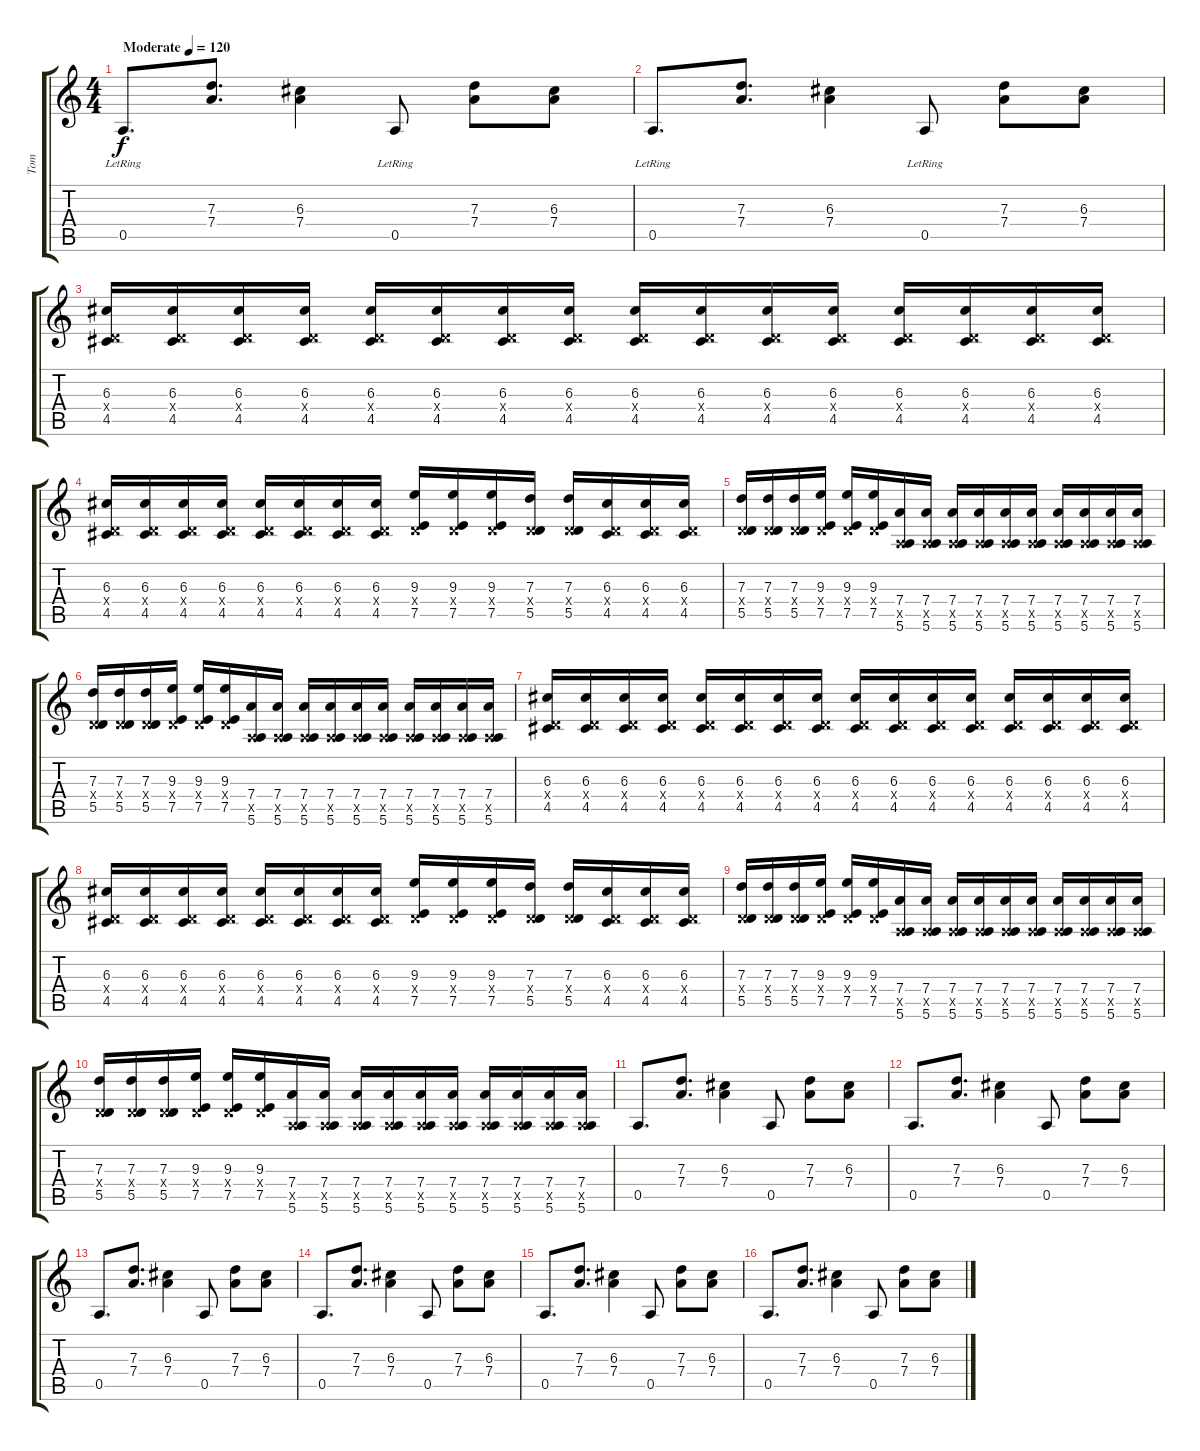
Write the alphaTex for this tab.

\track ("Tom" "Tom") {instrument overdrivenguitar}
\staff {score tabs}
\tuning (E4 B3 G3 D3 A2 E2) {hide}
\ts (4 4)
\tempo (120 "Moderate")
\clef g2
\ks c
0.5{lr}.8{d dy f instrument overdrivenguitar} (7.3 7.4).8{d} (6.3 7.4).4 0.5{lr}.8 (7.3 7.4).8 (6.3 7.4).8 |
0.5{lr}.8{d} (7.3 7.4).8{d} (6.3 7.4).4 0.5{lr}.8 (7.3 7.4).8 (6.3 7.4).8 |
(6.3 0.4{x} 4.5).16 (6.3 0.4{x} 4.5).16 (6.3 0.4{x} 4.5).16 (6.3 0.4{x} 4.5).16 (6.3 0.4{x} 4.5).16 (6.3 0.4{x} 4.5).16 (6.3 0.4{x} 4.5).16 (6.3 0.4{x} 4.5).16 (6.3 0.4{x} 4.5).16 (6.3 0.4{x} 4.5).16 (6.3 0.4{x} 4.5).16 (6.3 0.4{x} 4.5).16 (6.3 0.4{x} 4.5).16 (6.3 0.4{x} 4.5).16 (6.3 0.4{x} 4.5).16 (6.3 0.4{x} 4.5).16 |
(6.3 0.4{x} 4.5).16 (6.3 0.4{x} 4.5).16 (6.3 0.4{x} 4.5).16 (6.3 0.4{x} 4.5).16 (6.3 0.4{x} 4.5).16 (6.3 0.4{x} 4.5).16 (6.3 0.4{x} 4.5).16 (6.3 0.4{x} 4.5).16 (9.3 0.4{x} 7.5).16 (9.3 0.4{x} 7.5).16 (9.3 0.4{x} 7.5).16 (7.3 0.4{x} 5.5).16 (7.3 0.4{x} 5.5).16 (6.3 0.4{x} 4.5).16 (6.3 0.4{x} 4.5).16 (6.3 0.4{x} 4.5).16 |
(7.3 0.4{x} 5.5).16 (7.3 0.4{x} 5.5).16 (7.3 0.4{x} 5.5).16 (9.3 0.4{x} 7.5).16 (9.3 0.4{x} 7.5).16 (9.3 0.4{x} 7.5).16 (7.4 0.5{x} 5.6).16 (7.4 0.5{x} 5.6).16 (7.4 0.5{x} 5.6).16 (7.4 0.5{x} 5.6).16 (7.4 0.5{x} 5.6).16 (7.4 0.5{x} 5.6).16 (7.4 0.5{x} 5.6).16 (7.4 0.5{x} 5.6).16 (7.4 0.5{x} 5.6).16 (7.4 0.5{x} 5.6).16 |
(7.3 0.4{x} 5.5).16 (7.3 0.4{x} 5.5).16 (7.3 0.4{x} 5.5).16 (9.3 0.4{x} 7.5).16 (9.3 0.4{x} 7.5).16 (9.3 0.4{x} 7.5).16 (7.4 0.5{x} 5.6).16 (7.4 0.5{x} 5.6).16 (7.4 0.5{x} 5.6).16 (7.4 0.5{x} 5.6).16 (7.4 0.5{x} 5.6).16 (7.4 0.5{x} 5.6).16 (7.4 0.5{x} 5.6).16 (7.4 0.5{x} 5.6).16 (7.4 0.5{x} 5.6).16 (7.4 0.5{x} 5.6).16 |
(6.3 0.4{x} 4.5).16 (6.3 0.4{x} 4.5).16 (6.3 0.4{x} 4.5).16 (6.3 0.4{x} 4.5).16 (6.3 0.4{x} 4.5).16 (6.3 0.4{x} 4.5).16 (6.3 0.4{x} 4.5).16 (6.3 0.4{x} 4.5).16 (6.3 0.4{x} 4.5).16 (6.3 0.4{x} 4.5).16 (6.3 0.4{x} 4.5).16 (6.3 0.4{x} 4.5).16 (6.3 0.4{x} 4.5).16 (6.3 0.4{x} 4.5).16 (6.3 0.4{x} 4.5).16 (6.3 0.4{x} 4.5).16 |
(6.3 0.4{x} 4.5).16 (6.3 0.4{x} 4.5).16 (6.3 0.4{x} 4.5).16 (6.3 0.4{x} 4.5).16 (6.3 0.4{x} 4.5).16 (6.3 0.4{x} 4.5).16 (6.3 0.4{x} 4.5).16 (6.3 0.4{x} 4.5).16 (9.3 0.4{x} 7.5).16 (9.3 0.4{x} 7.5).16 (9.3 0.4{x} 7.5).16 (7.3 0.4{x} 5.5).16 (7.3 0.4{x} 5.5).16 (6.3 0.4{x} 4.5).16 (6.3 0.4{x} 4.5).16 (6.3 0.4{x} 4.5).16 |
(7.3 0.4{x} 5.5).16 (7.3 0.4{x} 5.5).16 (7.3 0.4{x} 5.5).16 (9.3 0.4{x} 7.5).16 (9.3 0.4{x} 7.5).16 (9.3 0.4{x} 7.5).16 (7.4 0.5{x} 5.6).16 (7.4 0.5{x} 5.6).16 (7.4 0.5{x} 5.6).16 (7.4 0.5{x} 5.6).16 (7.4 0.5{x} 5.6).16 (7.4 0.5{x} 5.6).16 (7.4 0.5{x} 5.6).16 (7.4 0.5{x} 5.6).16 (7.4 0.5{x} 5.6).16 (7.4 0.5{x} 5.6).16 |
(7.3 0.4{x} 5.5).16 (7.3 0.4{x} 5.5).16 (7.3 0.4{x} 5.5).16 (9.3 0.4{x} 7.5).16 (9.3 0.4{x} 7.5).16 (9.3 0.4{x} 7.5).16 (7.4 0.5{x} 5.6).16 (7.4 0.5{x} 5.6).16 (7.4 0.5{x} 5.6).16 (7.4 0.5{x} 5.6).16 (7.4 0.5{x} 5.6).16 (7.4 0.5{x} 5.6).16 (7.4 0.5{x} 5.6).16 (7.4 0.5{x} 5.6).16 (7.4 0.5{x} 5.6).16 (7.4 0.5{x} 5.6).16 |
0.5.8{d} (7.3 7.4).8{d} (6.3 7.4).4 0.5.8 (7.3 7.4).8 (6.3 7.4).8 |
0.5.8{d} (7.3 7.4).8{d} (6.3 7.4).4 0.5.8 (7.3 7.4).8 (6.3 7.4).8 |
0.5.8{d} (7.3 7.4).8{d} (6.3 7.4).4 0.5.8 (7.3 7.4).8 (6.3 7.4).8 |
0.5.8{d} (7.3 7.4).8{d} (6.3 7.4).4 0.5.8 (7.3 7.4).8 (6.3 7.4).8 |
0.5.8{d} (7.3 7.4).8{d} (6.3 7.4).4 0.5.8 (7.3 7.4).8 (6.3 7.4).8 |
0.5.8{d} (7.3 7.4).8{d} (6.3 7.4).4 0.5.8 (7.3 7.4).8 (6.3 7.4).8
